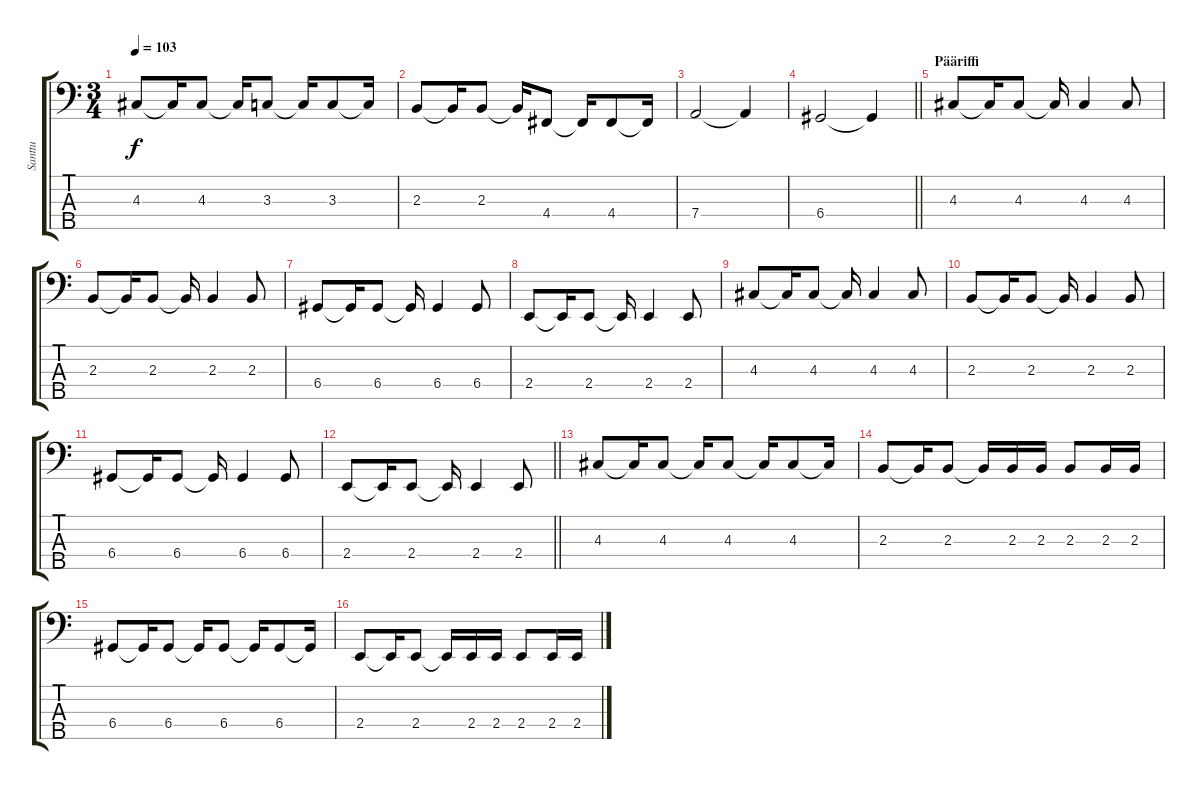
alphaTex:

\track ("Santtu" "Santtu") {instrument electricbasspick}
\staff {score tabs}
\tuning (G2 D2 A1 D1 A0) {hide}
\ts (3 4)
\tempo 103
\clef f4
\ks c
4.3.8{dy f} 4.3{t}.16 4.3.8 4.3{t}.16 3.3.8 3.3{t}.16 3.3.8 3.3{t}.16 |
2.3.8 2.3{t}.16 2.3.8 2.3{t}.16 4.4.8 4.4{t}.16 4.4.8 4.4{t}.16 |
7.4.2 7.4{t}.4 |
\barLineRight lightlight
6.4.2 6.4{t}.4 |
\section ("" "Pääriffi")
4.3.8 4.3{t}.16 4.3.8 4.3{t}.16 4.3.4 4.3.8 |
2.3.8 2.3{t}.16 2.3.8 2.3{t}.16 2.3.4 2.3.8 |
6.4.8 6.4{t}.16 6.4.8 6.4{t}.16 6.4.4 6.4.8 |
2.4.8 2.4{t}.16 2.4.8 2.4{t}.16 2.4.4 2.4.8 |
4.3.8 4.3{t}.16 4.3.8 4.3{t}.16 4.3.4 4.3.8 |
2.3.8 2.3{t}.16 2.3.8 2.3{t}.16 2.3.4 2.3.8 |
6.4.8 6.4{t}.16 6.4.8 6.4{t}.16 6.4.4 6.4.8 |
\barLineRight lightlight
2.4.8 2.4{t}.16 2.4.8 2.4{t}.16 2.4.4 2.4.8 |
4.3.8 4.3{t}.16 4.3.8 4.3{t}.16 4.3.8 4.3{t}.16 4.3.8 4.3{t}.16 |
2.3.8 2.3{t}.16 2.3.8 2.3{t}.16 2.3.16 2.3.16 2.3.8 2.3.16 2.3.16 |
6.4.8 6.4{t}.16 6.4.8 6.4{t}.16 6.4.8 6.4{t}.16 6.4.8 6.4{t}.16 |
2.4.8 2.4{t}.16 2.4.8 2.4{t}.16 2.4.16 2.4.16 2.4.8 2.4.16 2.4.16
